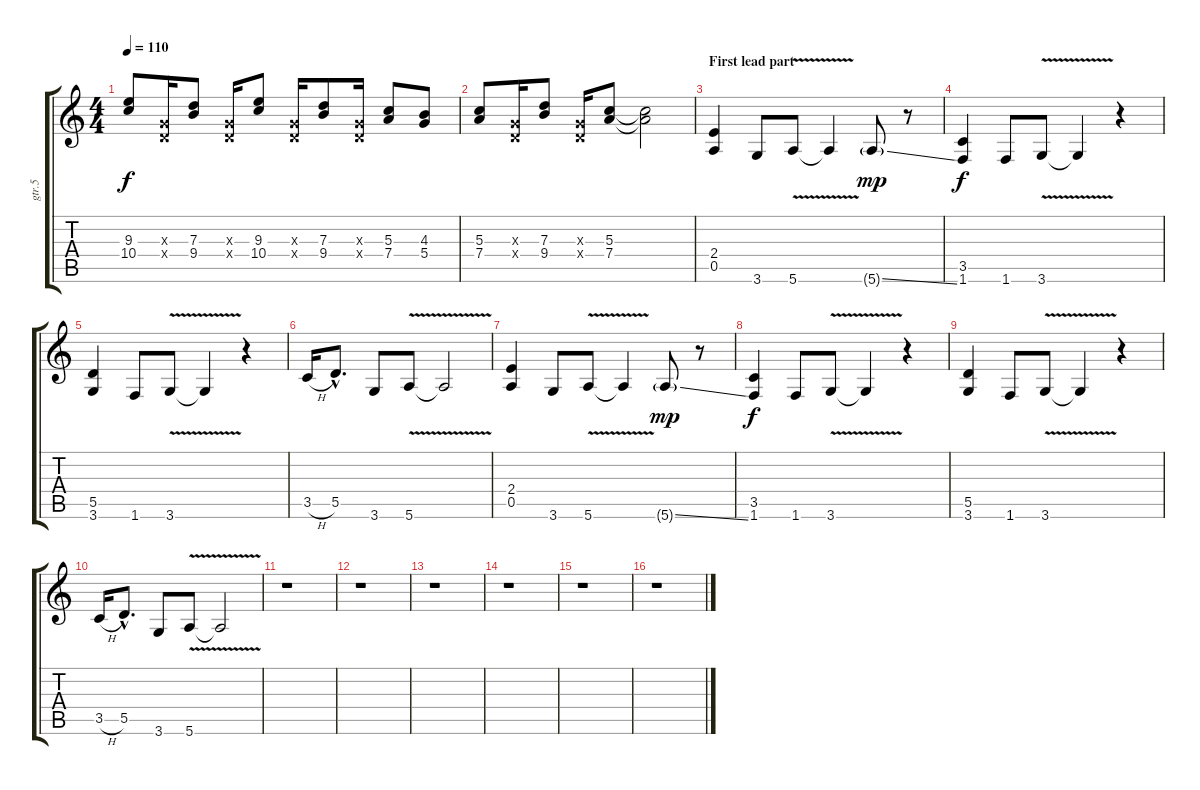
\track ("gtr.5" "gtr.5") {instrument overdrivenguitar}
\staff {score tabs}
\tuning (E4 B3 G3 D3 A2 E2) {hide}
\ts (4 4)
\tempo 110
\clef g2
\ks c
(9.3 10.4).8{dy f} (0.3{x} 0.4{x}).16 (7.3 9.4).8 (0.3{x} 0.4{x}).16 (9.3 10.4).8 (0.3{x} 0.4{x}).16 (7.3 9.4).8 (0.3{x} 0.4{x}).16 (5.3 7.4).8 (4.3 5.4).8 |
(5.3 7.4).8 (0.3{x} 0.4{x}).16 (7.3 9.4).8 (0.3{x} 0.4{x}).16 (5.3 7.4).8 (5.3{t} 7.4{t}).2 |
\section ("" "First lead part")
(2.4 0.5).4 3.6.8 5.6{v}.8 5.6{t}.4 5.6{ss g}.8{dy mp} r.8 |
(3.5 1.6).4{dy f} 1.6.8 3.6{v}.8 3.6{t}.4 r.4 |
(5.5 3.6).4 1.6.8 3.6{v}.8 3.6{t}.4 r.4 |
3.5{h}.16 5.5{hac}.8{d} 3.6.8 5.6{v}.8 5.6{t}.2 |
(2.4 0.5).4 3.6.8 5.6{v}.8 5.6{t}.4 5.6{ss g}.8{dy mp} r.8 |
(3.5 1.6).4{dy f} 1.6.8 3.6{v}.8 3.6{t}.4 r.4 |
(5.5 3.6).4 1.6.8 3.6{v}.8 3.6{t}.4 r.4 |
3.5{h}.16 5.5{hac}.8{d} 3.6.8 5.6{v}.8 5.6{t}.2 |
r.1 |
r.1 |
r.1 |
r.1 |
r.1 |
r.1
